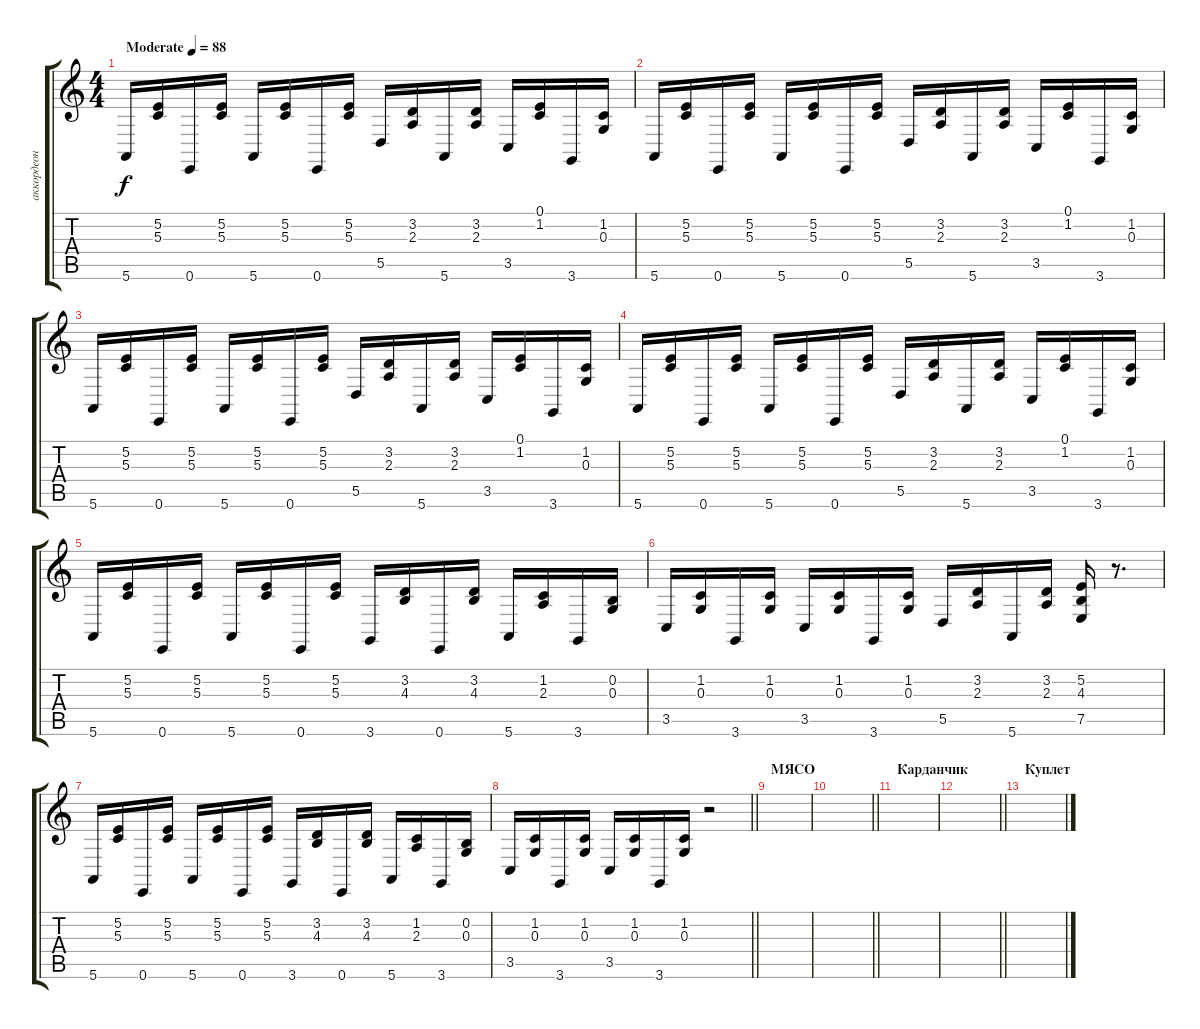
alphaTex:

\track ("аккордеон аккорды))" "аккордеон ") {instrument accordion}
\staff {score tabs}
\tuning (E4 B3 G3 D3 A2 E2) {hide}
\ts (4 4)
\tempo (88 "Moderate")
\clef g2
\ks c
5.6.16{dy f instrument accordion} (5.2 5.3).16 0.6.16 (5.2 5.3).16 5.6.16 (5.2 5.3).16 0.6.16 (5.2 5.3).16 5.5.16 (3.2 2.3).16 5.6.16 (3.2 2.3).16 3.5.16 (0.1 1.2).16 3.6.16 (1.2 0.3).16 |
5.6.16 (5.2 5.3).16 0.6.16 (5.2 5.3).16 5.6.16 (5.2 5.3).16 0.6.16 (5.2 5.3).16 5.5.16 (3.2 2.3).16 5.6.16 (3.2 2.3).16 3.5.16 (0.1 1.2).16 3.6.16 (1.2 0.3).16 |
5.6.16 (5.2 5.3).16 0.6.16 (5.2 5.3).16 5.6.16 (5.2 5.3).16 0.6.16 (5.2 5.3).16 5.5.16 (3.2 2.3).16 5.6.16 (3.2 2.3).16 3.5.16 (0.1 1.2).16 3.6.16 (1.2 0.3).16 |
5.6.16 (5.2 5.3).16 0.6.16 (5.2 5.3).16 5.6.16 (5.2 5.3).16 0.6.16 (5.2 5.3).16 5.5.16 (3.2 2.3).16 5.6.16 (3.2 2.3).16 3.5.16 (0.1 1.2).16 3.6.16 (1.2 0.3).16 |
5.6.16 (5.2 5.3).16 0.6.16 (5.2 5.3).16 5.6.16 (5.2 5.3).16 0.6.16 (5.2 5.3).16 3.6.16 (3.2 4.3).16 0.6.16 (3.2 4.3).16 5.6.16 (1.2 2.3).16 3.6.16 (0.2 0.3).16 |
3.5.16 (1.2 0.3).16 3.6.16 (1.2 0.3).16 3.5.16 (1.2 0.3).16 3.6.16 (1.2 0.3).16 5.5.16 (3.2 2.3).16 5.6.16 (3.2 2.3).16 (5.2 4.3 7.5).16 r.8{d} |
5.6.16 (5.2 5.3).16 0.6.16 (5.2 5.3).16 5.6.16 (5.2 5.3).16 0.6.16 (5.2 5.3).16 3.6.16 (3.2 4.3).16 0.6.16 (3.2 4.3).16 5.6.16 (1.2 2.3).16 3.6.16 (0.2 0.3).16 |
\barLineRight lightlight
3.5.16 (1.2 0.3).16 3.6.16 (1.2 0.3).16 3.5.16 (1.2 0.3).16 3.6.16 (1.2 0.3).16 r.2 |
\section ("" "МЯСО")
|
\barLineRight lightlight
|
\section ("" "Карданчик")
|
\barLineRight lightlight
|
\section ("" "Куплет")
